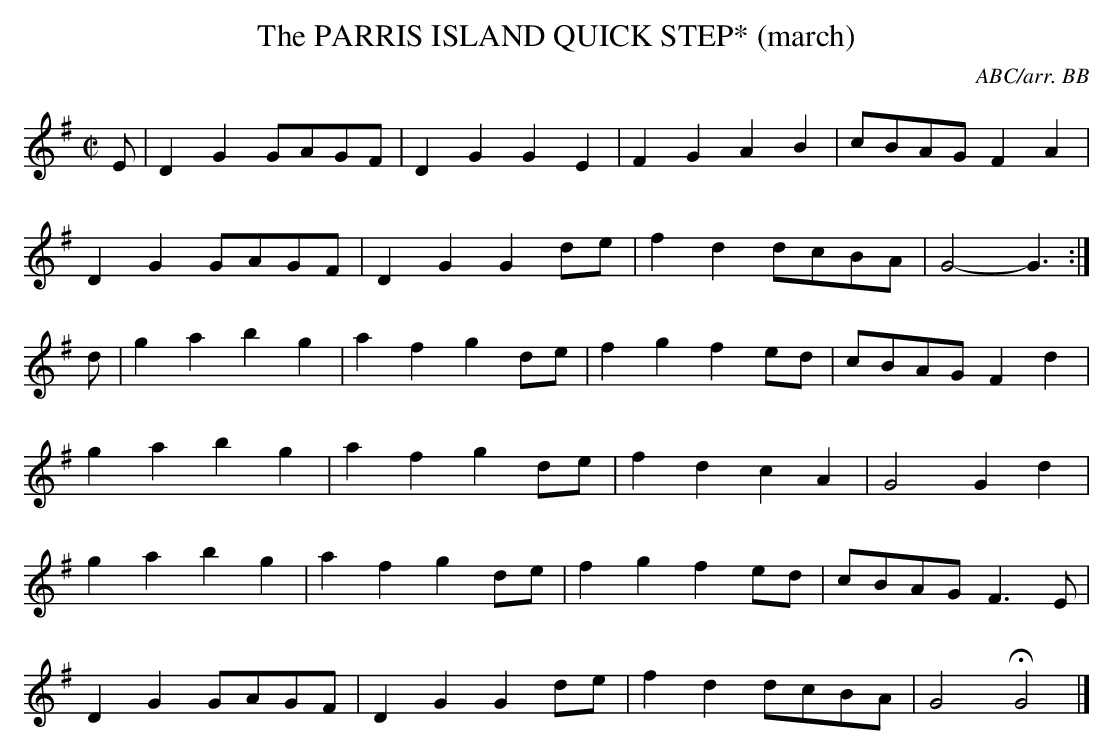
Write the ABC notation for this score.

X:1
T:PARRIS ISLAND QUICK STEP* (march), The
C:ABC/arr. BB
Y:"quick march time"
M:C|
L:1/8
K:G % source key = F
E|D2G2 GAGF|D2G2 G2E2|F2G2 A2B2|cBAG F2A2|
D2G2 GAGF|D2G2 G2de|f2d2 dcBA|G4-G3 :|
d|g2a2 b2g2|a2f2 g2de|f2g2 f2ed|cBAG F2d2|
g2a2 b2g2|a2f2 g2de|f2d2 c2A2|G4 G2d2|
g2a2 b2g2|a2f2 g2de|f2g2 f2ed|cBAG F3E|
D2G2 GAGF|D2G2 G2de|f2d2 dcBA|G4HG4|]
